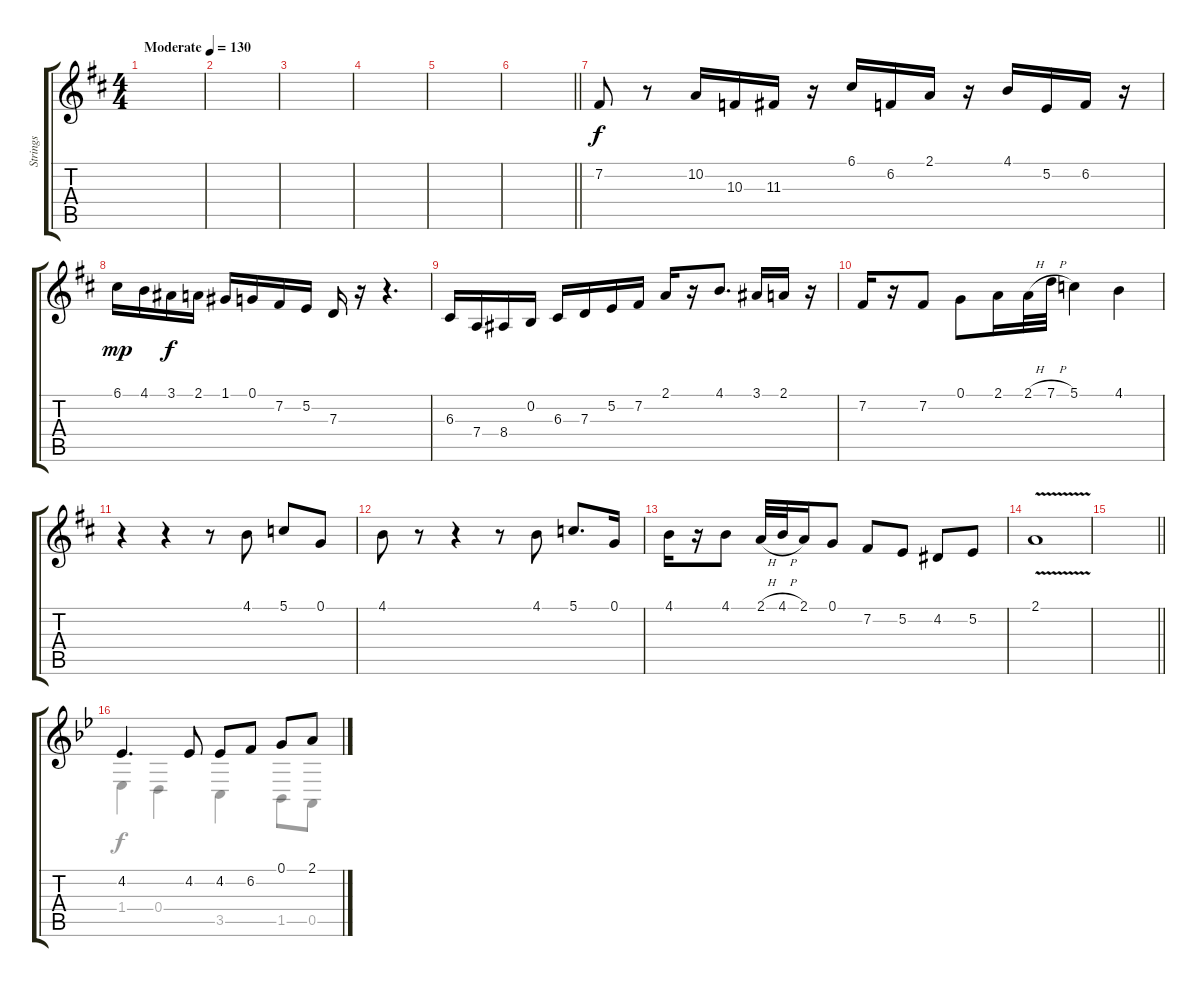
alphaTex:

\track ("Strings" "Strings") {instrument stringensemble1}
\staff {score tabs}
\tuning (G4 B3 G3 D3 A2 D2) {hide}
\voice
\ts (4 4)
\tempo (130 "Moderate")
\clef g2
\ks d
|
|
|
|
|
\barLineRight lightlight
|
7.2.8 r.8 10.2.16 10.3.16 11.3.16 r.16 6.1.16 6.2.16 2.1.16 r.16 4.1.16 5.2.16 6.2.16 r.16 |
6.1.16{dy mp} 4.1.16 3.1.16{dy f} 2.1.16 1.1.16 0.1.16 7.2.16 5.2.16 7.3.16 r.16 r.4{d} |
6.3.16 7.4.16 8.4.16 0.2.16 6.3.16 7.3.16 5.2.16 7.2.16 2.1.16 r.16 4.1.8{d} 3.1.16 2.1.16 r.16 |
7.2.16 r.16 7.2.8 0.1.8 2.1.16 2.1{h}.32 7.1{h}.32 5.1.4 4.1.4 |
r.4 r.4 r.8 4.1.8 5.1.8 0.1.8 |
4.1.8 r.8 r.4 r.8 4.1.8 5.1.8{d} 0.1.16 |
4.1.16 r.16 4.1.8 2.1{h}.32 4.1{h}.32 2.1.16 0.1.8 7.2.8 5.2.8 4.2.8 5.2.8 |
2.1{v}.1 |
\barLineRight lightlight
|
\ks gminor
4.2.4{d} 4.2.8 4.2.8 6.2.8 0.1.8 2.1.8
\voice
\clef g2
\ottava regular
\simile none
\ks d
|
|
|
|
|
\barLineRight lightlight
|
|
|
|
|
|
|
|
|
\barLineRight lightlight
|
\ks gminor
1.4.4 0.4.4 3.5.4 1.5.8 0.5.8
